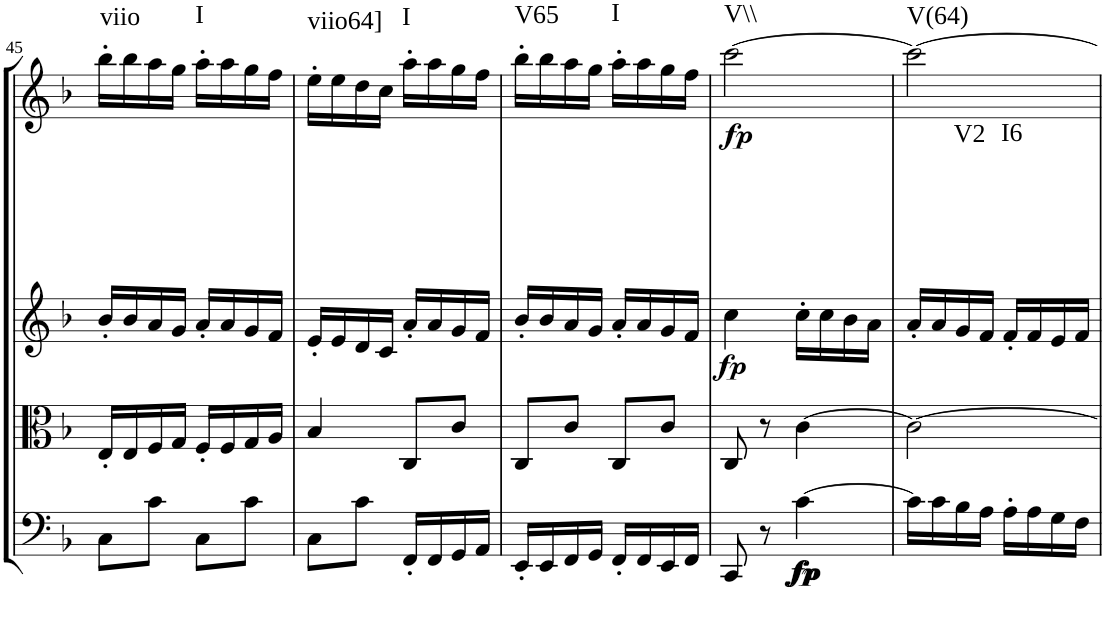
**kern	**dynam	**kern	**kern	**dynam	**harte	**kern	**dynam	**harte
*part4	*part4	*part3	*part2	*part2	*part2	*part1	*part1	*part1
*staff4	*staff4	*staff3	*staff2	*staff2	*	*staff1	*staff1	*
*I"Cello	*	*I"Viola	*I"2nd Violin	*	*	*I"1st Violin	*	*
*	*	*I'Vla	*I'Vln	*	*	*I'Vln	*	*
!!LO:PB:g=z
*clefF4	*	*clefC3	*clefG2	*	*	*clefG2	*	*
*k[b-]	*	*k[b-]	*k[b-]	*	*	*k[b-]	*	*
*F:	*	*F:	*F:	*	*	*F:	*	*
*M2/4	*	*M2/4	*M2/4	*	*	*M2/4	*	*
=45	=45	=45	=45	=45	=45	=45	=45	=45
!	!	!	!	!	!	!	!	!LO:H:kt=viio
8C\L	.	16E'/LL	16b-'/LL	.	.	16bb-'\LL	.	N
.	.	16E/	16b-/	.	.	16bb-\	.	.
8c\J	.	16F/	16a/	.	.	16aa\	.	.
.	.	16G/JJ	16g/JJ	.	.	16gg\JJ	.	.
!	!	!	!	!	!	!	!	!LO:H:kt=I
8C\L	.	16F'/LL	16a'/LL	.	.	16aa'\LL	.	N
.	.	16F/	16a/	.	.	16aa\	.	.
8c\J	.	16G/	16g/	.	.	16gg\	.	.
.	.	16A/JJ	16f/JJ	.	.	16ff\JJ	.	.
=46	=46	=46	=46	=46	=46	=46	=46	=46
!	!	!	!	!	!	!	!	!LO:H:kt=viio64]
8C\L	.	4B-/	16e'/LL	.	.	16ee'\LL	.	N
.	.	.	16e/	.	.	16ee\	.	.
8c\J	.	.	16d/	.	.	16dd\	.	.
.	.	.	16c/JJ	.	.	16cc\JJ	.	.
!	!	!	!	!	!	!	!	!LO:H:kt=I
16FF'/LL	.	8C/L	16a'/LL	.	.	16aa'\LL	.	N
16FF/	.	.	16a/	.	.	16aa\	.	.
16GG/	.	8c/J	16g/	.	.	16gg\	.	.
16AA/JJ	.	.	16f/JJ	.	.	16ff\JJ	.	.
=47	=47	=47	=47	=47	=47	=47	=47	=47
!	!	!	!	!	!	!	!	!LO:H:kt=V65
16EE'/LL	.	8C/L	16b-'/LL	.	.	16bb-'\LL	.	N
16EE/	.	.	16b-/	.	.	16bb-\	.	.
16FF/	.	8c/J	16a/	.	.	16aa\	.	.
16GG/JJ	.	.	16g/JJ	.	.	16gg\JJ	.	.
!	!	!	!	!	!	!	!	!LO:H:kt=I
16FF'/LL	.	8C/L	16a'/LL	.	.	16aa'\LL	.	N
16FF/	.	.	16a/	.	.	16aa\	.	.
16EE/	.	8c/J	16g/	.	.	16gg\	.	.
16FF/JJ	.	.	16f/JJ	.	.	16ff\JJ	.	.
=48	=48	=48	=48	=48	=48	=48	=48	=48
!	!	!	!	!LO:DY:b	!	!	!LO:DY:b	!LO:H:kt=V\\
8CC/	.	8C/	4cc\	fp	.	[2ccc\	fp	N
8r	.	8r	.	.	.	.	.	.
!	!LO:DY:b	!	!	!	!	!	!	!
!	!LO:DY:n=1:b	!	!	!	!	!	!	!
[4c\	fp fp	[4c\	16cc'\LL	.	.	.	.	.
.	.	.	16cc\	.	.	.	.	.
.	.	.	16b-\	.	.	.	.	.
.	.	.	16a\JJ	.	.	.	.	.
=49	=49	=49	=49	=49	=49	=49	=49	=49
!	!	!	!	!	!	!	!	!LO:H:kt=V(64)
16c\LL]	.	2c\_	16a'/LL	.	.	2ccc\_	.	N
16c\	.	.	16a/	.	.	.	.	.
!	!	!	!	!	!LO:H:kt=V2	!	!	!
16B-\	.	.	16g/	.	N	.	.	.
16A\JJ	.	.	16f/JJ	.	.	.	.	.
!	!	!	!	!	!LO:H:kt=I6	!	!	!
16A'\LL	.	.	16f'/LL	.	N	.	.	.
16A\	.	.	16f/	.	.	.	.	.
16G\	.	.	16e/	.	.	.	.	.
16F\JJ	.	.	16f/JJ	.	.	.	.	.
=	=	=	=	=	=	=	=	=
*-	*-	*-	*-	*-	*-	*-	*-	*-
